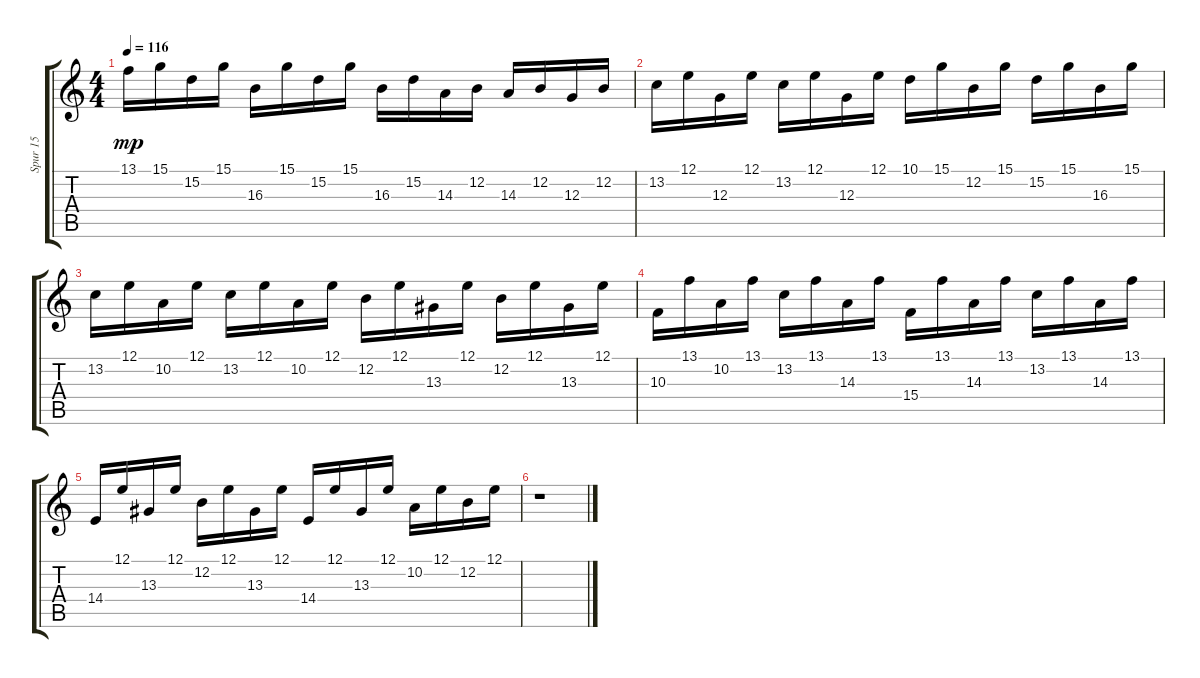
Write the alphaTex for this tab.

\track ("Spur 15" "Spur 15") {instrument harpsichord}
\staff {score tabs}
\tuning (E4 B3 G3 D3 A2 E2) {hide}
\ts (4 4)
\tempo 116
\clef g2
\ks c
13.1.16{dy mp} 15.1.16 15.2.16 15.1.16 16.3.16 15.1.16 15.2.16 15.1.16 16.3.16 15.2.16 14.3.16 12.2.16 14.3.16 12.2.16 12.3.16 12.2.16 |
13.2.16 12.1.16 12.3.16 12.1.16 13.2.16 12.1.16 12.3.16 12.1.16 10.1.16 15.1.16 12.2.16 15.1.16 15.2.16 15.1.16 16.3.16 15.1.16 |
13.2.16 12.1.16 10.2.16 12.1.16 13.2.16 12.1.16 10.2.16 12.1.16 12.2.16 12.1.16 13.3.16 12.1.16 12.2.16 12.1.16 13.3.16 12.1.16 |
10.3.16 13.1.16 10.2.16 13.1.16 13.2.16 13.1.16 14.3.16 13.1.16 15.4.16 13.1.16 14.3.16 13.1.16 13.2.16 13.1.16 14.3.16 13.1.16 |
14.4.16 12.1.16 13.3.16 12.1.16 12.2.16 12.1.16 13.3.16 12.1.16 14.4.16 12.1.16 13.3.16 12.1.16 10.2.16 12.1.16 12.2.16 12.1.16 |
r.1
